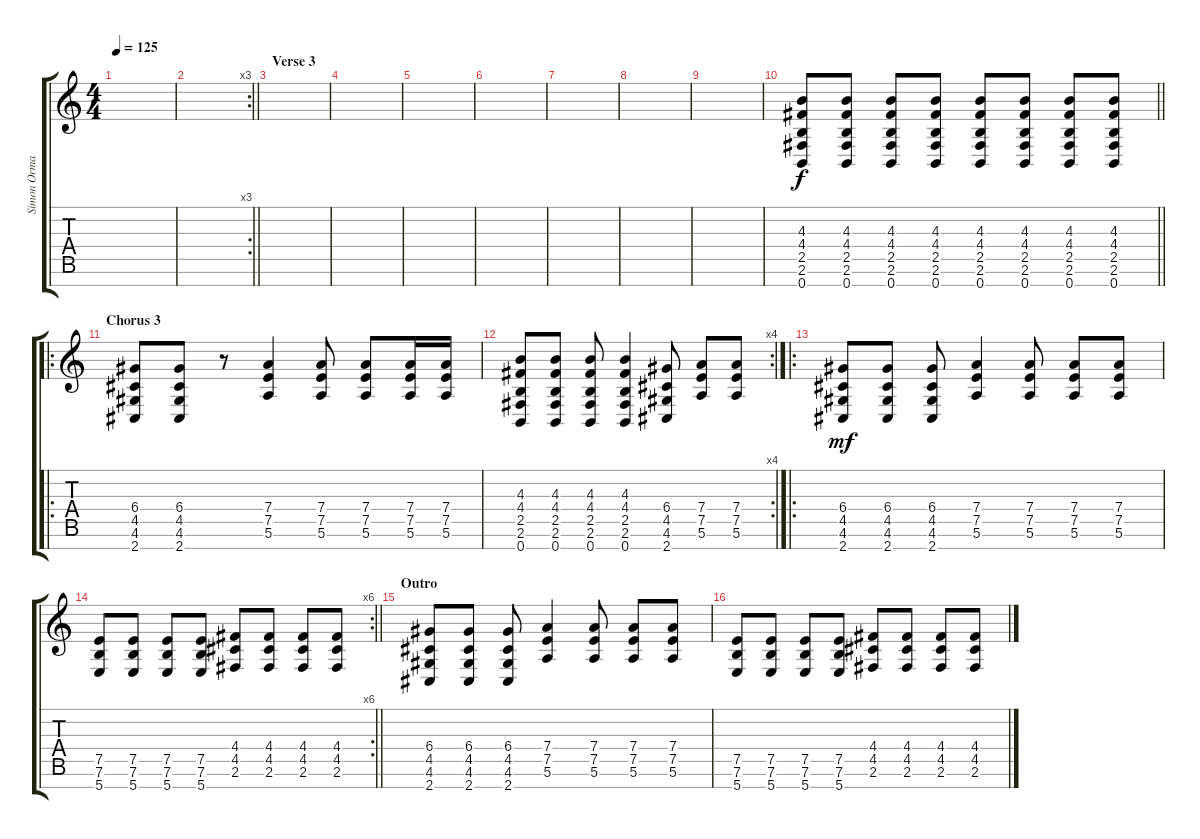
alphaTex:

\track ("Simon Ormandy | Gtr. 3" "Simon Orma") {instrument overdrivenguitar}
\staff {score tabs}
\tuning (E4 B3 G3 D3 A2 E2 B1) {hide}
\ts (4 4)
\tempo 125
\clef g2
\ks c
|
\rc 3
\barLineRight lightlight
|
\section ("" "Verse 3")
|
|
|
|
|
|
|
\barLineRight lightlight
(4.3 4.4 2.5 2.6 0.7).8{volume 13} (4.3 4.4 2.5 2.6 0.7).8 (4.3 4.4 2.5 2.6 0.7).8 (4.3 4.4 2.5 2.6 0.7).8 (4.3 4.4 2.5 2.6 0.7).8 (4.3 4.4 2.5 2.6 0.7).8 (4.3 4.4 2.5 2.6 0.7).8 (4.3 4.4 2.5 2.6 0.7).8 |
\ro
\section ("" "Chorus 3")
(6.4 4.5 4.6 2.7).8 (6.4 4.5 4.6 2.7).8 r.8 (7.4 7.5 5.6).4 (7.4 7.5 5.6).8 (7.4 7.5 5.6).8 (7.4 7.5 5.6).16 (7.4 7.5 5.6).16 |
\rc 4
(4.3 4.4 2.5 2.6 0.7).8 (4.3 4.4 2.5 2.6 0.7).8 (4.3 4.4 2.5 2.6 0.7).8 (4.3 4.4 2.5 2.6 0.7).4 (6.4 4.5 4.6 2.7).8 (7.4 7.5 5.6).8 (7.4 7.5 5.6).8 |
\ro
(6.4 4.5 4.6 2.7).8{dy mf} (6.4 4.5 4.6 2.7).8 (6.4 4.5 4.6 2.7).8 (7.4 7.5 5.6).4 (7.4 7.5 5.6).8 (7.4 7.5 5.6).8 (7.4 7.5 5.6).8 |
\rc 6
\barLineRight lightlight
(7.5 7.6 5.7).8 (7.5 7.6 5.7).8 (7.5 7.6 5.7).8 (7.5 7.6 5.7).8 (4.4 4.5 2.6).8 (4.4 4.5 2.6).8 (4.4 4.5 2.6).8 (4.4 4.5 2.6).8 |
\section ("" "Outro")
(6.4 4.5 4.6 2.7).8 (6.4 4.5 4.6 2.7).8 (6.4 4.5 4.6 2.7).8 (7.4 7.5 5.6).4 (7.4 7.5 5.6).8 (7.4 7.5 5.6).8 (7.4 7.5 5.6).8 |
(7.5 7.6 5.7).8 (7.5 7.6 5.7).8 (7.5 7.6 5.7).8 (7.5 7.6 5.7).8 (4.4 4.5 2.6).8 (4.4 4.5 2.6).8 (4.4 4.5 2.6).8 (4.4 4.5 2.6).8
